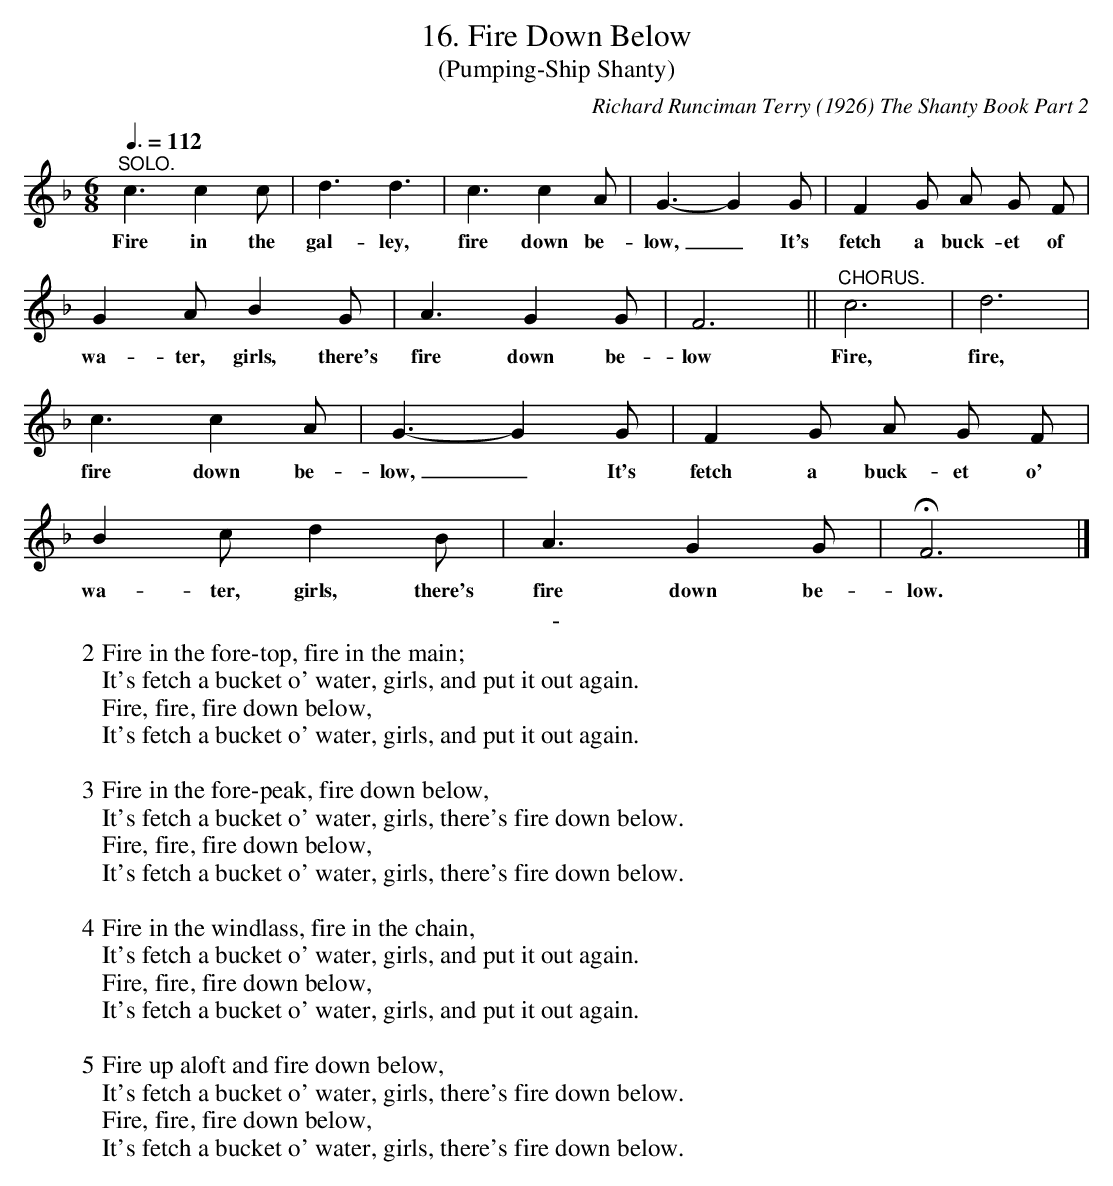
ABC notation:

X:1
T:16. Fire Down Below
T:(Pumping-Ship Shanty)
C:Richard Runciman Terry (1926) The Shanty Book Part 2
L:1/8
Q:3/8=112
M:6/8
K:F
"^SOLO." c3 c2 c | d3 d3 | c3 c2 A | G3-G2 G |
w: Fire in the | gal-ley, | fire down be- | low,_ It's |
F2 G A G F | G2 A B2 G | A3 G2 G | F6 ||
w: fetch a buck-et of| wa-ter, girls,  there's | fire down be- | low |
"^CHORUS." c6 | d6 | c3 c2 A | G3-G2 G |
w: Fire, | fire, | fire down be- | low,_ It's |
F2 G A G F | B2 c d2 B | A3 G2 G | !fermata! F6 |]
w: fetch a buck-et o' | wa-ter, girls, there's | fire down be- | low.|
T: -
W: 2 Fire in the fore-top, fire in the main;
W: It's fetch a bucket o' water, girls, and put it out again.
W: Fire, fire, fire down below,
W: It's fetch a bucket o' water, girls, and put it out again.
W:
W: 3 Fire in the fore-peak, fire down below,
W: It's fetch a bucket o' water, girls, there's fire down below.
W: Fire, fire, fire down below,
W: It's fetch a bucket o' water, girls, there's fire down below.
W:
W: 4 Fire in the windlass, fire in the chain,
W: It's fetch a bucket o' water, girls, and put it out again.
W: Fire, fire, fire down below,
W: It's fetch a bucket o' water, girls, and put it out again.
W:
W: 5 Fire up aloft and fire down below,
W: It's fetch a bucket o' water, girls, there's fire down below.
W: Fire, fire, fire down below,
W: It's fetch a bucket o' water, girls, there's fire down below.
